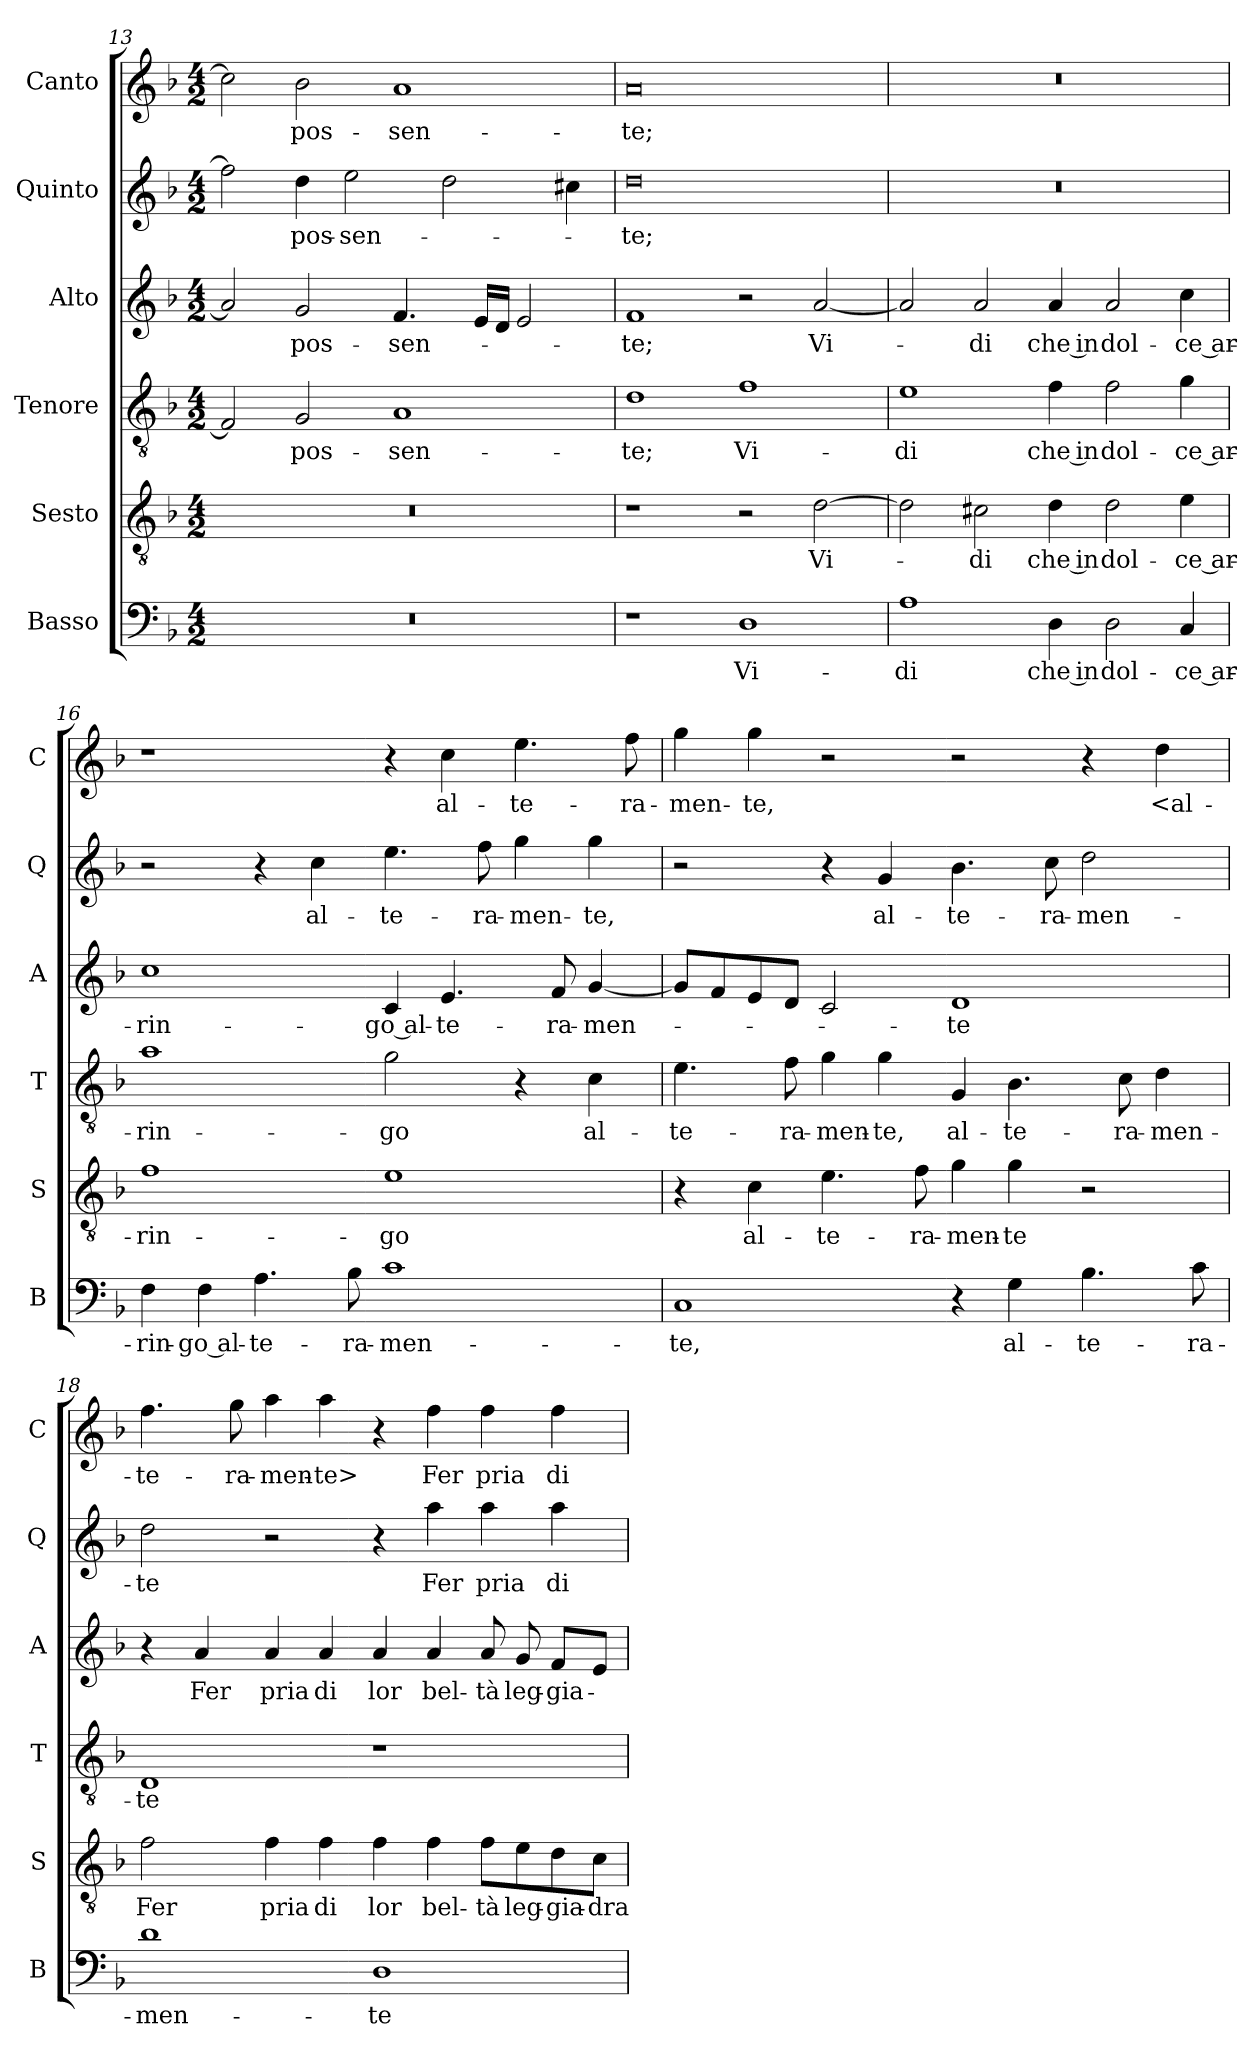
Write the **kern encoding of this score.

**kern	**text	**kern	**text	**kern	**text	**kern	**text	**kern	**text	**kern	**text
*part6	*part6	*part5	*part5	*part4	*part4	*part3	*part3	*part2	*part2	*part1	*part1
*staff6	*staff6	*staff5	*staff5	*staff4	*staff4	*staff3	*staff3	*staff2	*staff2	*staff1	*staff1
*I"Basso	*	*I"Sesto	*	*I"Tenore	*	*I"Alto	*	*I"Quinto	*	*I"Canto	*
*I'B	*	*I'S	*	*I'T	*	*I'A	*	*I'Q	*	*I'C	*
*clefF4	*	*clefGv2	*	*clefGv2	*	*clefG2	*	*clefG2	*	*clefG2	*
*k[b-]	*	*k[b-]	*	*k[b-]	*	*k[b-]	*	*k[b-]	*	*k[b-]	*
*d:	*	*d:	*	*d:	*	*d:	*	*d:	*	*d:	*
*M4/2	*	*M4/2	*	*M4/2	*	*M4/2	*	*M4/2	*	*M4/2	*
=13	=13	=13	=13	=13	=13	=13	=13	=13	=13	=13	=13
0r	.	0r	.	2F]	.	2a]	.	2ff]	.	2cc]	.
.	.	.	.	2G	pos-	2g	pos-	4dd	pos-	2b-	pos-
.	.	.	.	.	.	.	.	2ee	-sen-	.	.
.	.	.	.	1A	-sen-	4.f	-sen-	.	.	1a	-sen-
.	.	.	.	.	.	.	.	2dd	.	.	.
.	.	.	.	.	.	16eLL	.	.	.	.	.
.	.	.	.	.	.	16dJJ	.	.	.	.	.
.	.	.	.	.	.	2e	.	.	.	.	.
.	.	.	.	.	.	.	.	4cc#X	.	.	.
=14	=14	=14	=14	=14	=14	=14	=14	=14	=14	=14	=14
1r	.	1r	.	1d	-te;	1f	-te;	0dd	-te;	0a	-te;
1D	Vi-	2r	.	1f	Vi-	2r	.	.	.	.	.
.	.	[2d	Vi-	.	.	[2a	Vi-	.	.	.	.
=15	=15	=15	=15	=15	=15	=15	=15	=15	=15	=15	=15
1A	-di	2d]	.	1e	-di	2a]	.	0r	.	0r	.
.	.	2c#X	-di	.	.	2a	-di	.	.	.	.
4D	che in	4d	che in	4f	che in	4a	che in	.	.	.	.
2D	dol-	2d	dol-	2f	dol-	2a	dol-	.	.	.	.
4C	-ce ar-	4e	-ce ar-	4g	-ce ar-	4cc	-ce ar-	.	.	.	.
=16	=16	=16	=16	=16	=16	=16	=16	=16	=16	=16	=16
4F	-rin-	1f	-rin-	1a	-rin-	1cc	-rin-	2r	.	1r	.
4F	-go al-	.	.	.	.	.	.	.	.	.	.
4.A	-te-	.	.	.	.	.	.	4r	.	.	.
.	.	.	.	.	.	.	.	4cc	al-	.	.
8B-	-ra-	.	.	.	.	.	.	.	.	.	.
1c	-men-	1e	-go	2g	-go	4c	-go al-	4.ee	-te-	4r	.
.	.	.	.	.	.	4.e	-te-	.	.	4cc	al-
.	.	.	.	.	.	.	.	8ff	-ra-	.	.
.	.	.	.	4r	.	.	.	4gg	-men-	4.ee	-te-
.	.	.	.	.	.	8f	-ra-	.	.	.	.
.	.	.	.	4c	al-	[4g	-men-	4gg	-te,	.	.
.	.	.	.	.	.	.	.	.	.	8ff	-ra-
=17	=17	=17	=17	=17	=17	=17	=17	=17	=17	=17	=17
1C	-te,	4r	.	4.e	-te-	8gL]	.	2r	.	4gg	-men-
.	.	.	.	.	.	8f	.	.	.	.	.
.	.	4c	al-	.	.	8e	.	.	.	4gg	-te,
.	.	.	.	8f	-ra-	8dJ	.	.	.	.	.
.	.	4.e	-te-	4g	-men-	2c	.	4r	.	2r	.
.	.	.	.	4g	-te,	.	.	4g	al-	.	.
.	.	8f	-ra-	.	.	.	.	.	.	.	.
4r	.	4g	-men-	4G	al-	1d	-te	4.b-	-te-	2r	.
4G	al-	4g	-te	4.B-	-te-	.	.	.	.	.	.
.	.	.	.	.	.	.	.	8cc	-ra-	.	.
4.B-	-te-	2r	.	.	.	.	.	2dd	-men-	4r	.
.	.	.	.	8c	-ra-	.	.	.	.	.	.
.	.	.	.	4d	-men-	.	.	.	.	4dd	<al-
8c	-ra-	.	.	.	.	.	.	.	.	.	.
=18	=18	=18	=18	=18	=18	=18	=18	=18	=18	=18	=18
1d	-men-	2f	Fer	1D	-te	4r	.	2dd	-te	4.ff	-te-
.	.	.	.	.	.	4a	Fer	.	.	.	.
.	.	.	.	.	.	.	.	.	.	8gg	-ra-
.	.	4f	pria	.	.	4a	pria	2r	.	4aa	-men-
.	.	4f	di	.	.	4a	di	.	.	4aa	-te>
1D	-te	4f	lor	1r	.	4a	lor	4r	.	4r	.
.	.	4f	bel-	.	.	4a	bel-	4aa	Fer	4ff	Fer
.	.	8f\L	-tà	.	.	8a	-tà	4aa	pria	4ff	pria
.	.	8e\	leg-	.	.	8g	leg-	.	.	.	.
.	.	8d\	-gia-	.	.	8fL	-gia-	4aa	di	4ff	di
.	.	8c\J	-dra	.	.	8eJ	.	.	.	.	.
=	=	=	=	=	=	=	=	=	=	=	=
*-	*-	*-	*-	*-	*-	*-	*-	*-	*-	*-	*-
